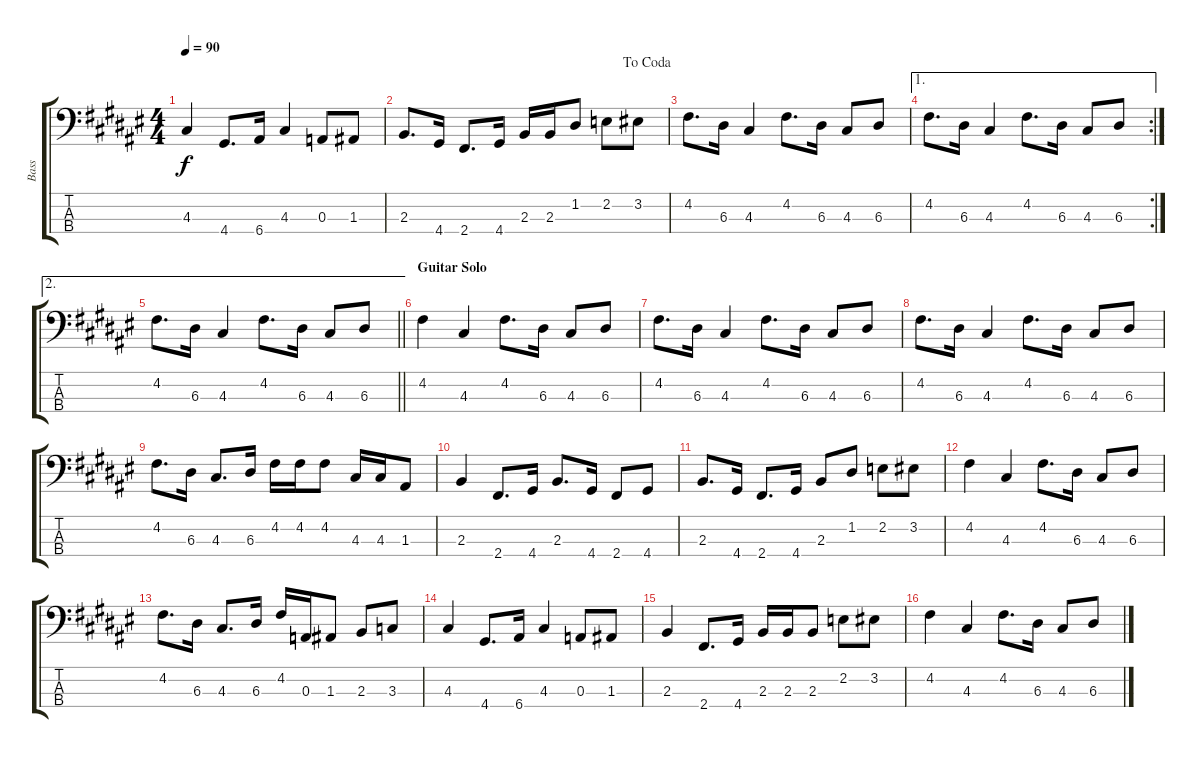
\track ("Bass" "Bass") {instrument electricbassfinger}
\staff {score tabs}
\tuning (G2 D2 A1 E1) {hide}
\ts (4 4)
\tempo 90
\clef f4
\ks f#
4.3.4{dy f} 4.4.8{d} 6.4.16 4.3.4 0.3.8 1.3.8 |
\jump dacoda
\ks d#minor
2.3.8{d} 4.4.16 2.4.8{d} 4.4.16 2.3.16 2.3.16 1.2.8 2.2.8 3.2.8 |
4.2.8{d} 6.3.16 4.3.4 4.2.8{d} 6.3.16 4.3.8 6.3.8 |
\ae 1
\rc 2
\ks f#
4.2.8{d} 6.3.16 4.3.4 4.2.8{d} 6.3.16 4.3.8 6.3.8 |
\ae 2
\barLineRight lightlight
\ks d#minor
4.2.8{d} 6.3.16 4.3.4 4.2.8{d} 6.3.16 4.3.8 6.3.8 |
\section ("" "Guitar Solo")
4.2.4 4.3.4 4.2.8{d} 6.3.16 4.3.8 6.3.8 |
\ks f#
4.2.8{d} 6.3.16 4.3.4 4.2.8{d} 6.3.16 4.3.8 6.3.8 |
\ks d#minor
4.2.8{d} 6.3.16 4.3.4 4.2.8{d} 6.3.16 4.3.8 6.3.8 |
4.2.8{d} 6.3.16 4.3.8{d} 6.3.16 4.2.16 4.2.16 4.2.8 4.3.16 4.3.16 1.3.8 |
\ks f#
2.3.4 2.4.8{d} 4.4.16 2.3.8{d} 4.4.16 2.4.8 4.4.8 |
\ks d#minor
2.3.8{d} 4.4.16 2.4.8{d} 4.4.16 2.3.8 1.2.8 2.2.8 3.2.8 |
4.2.4 4.3.4 4.2.8{d} 6.3.16 4.3.8 6.3.8 |
\ks f#
4.2.8{d} 6.3.16 4.3.8{d} 6.3.16 4.2.16 0.3.16 1.3.8 2.3.8 3.3.8 |
\ks d#minor
4.3.4 4.4.8{d} 6.4.16 4.3.4 0.3.8 1.3.8 |
2.3.4 2.4.8{d} 4.4.16 2.3.16 2.3.16 2.3.8 2.2.8 3.2.8 |
\ks f#
4.2.4 4.3.4 4.2.8{d} 6.3.16 4.3.8 6.3.8
